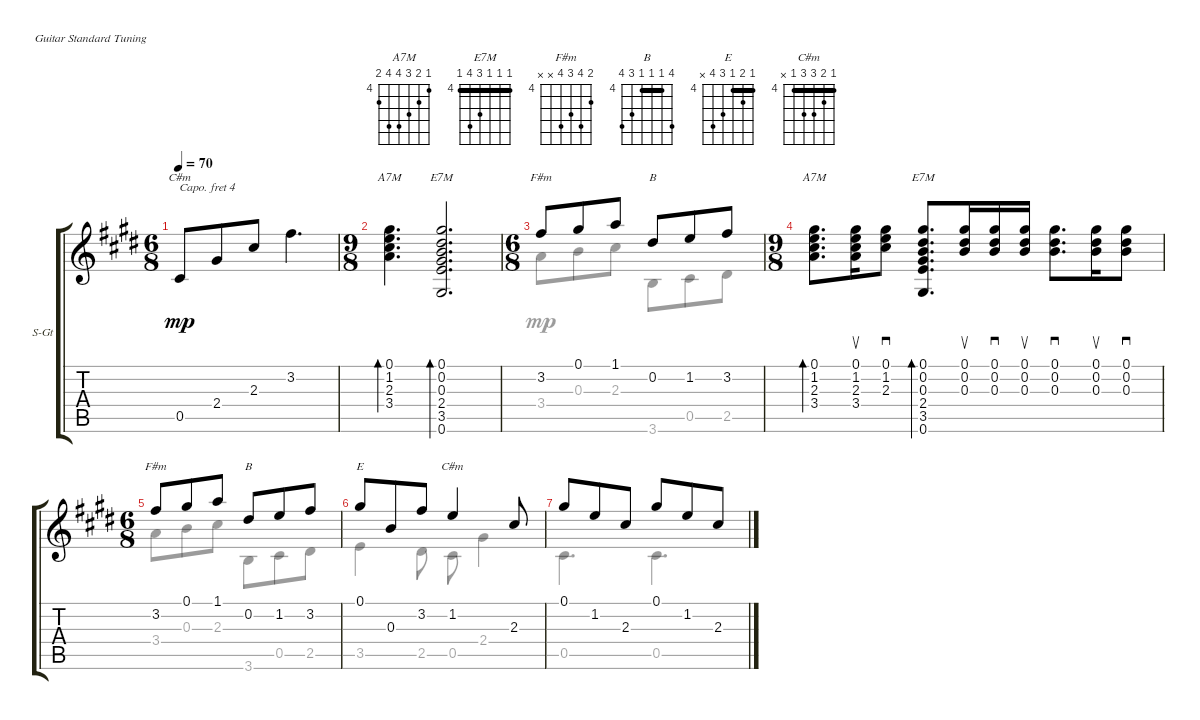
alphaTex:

\defaultSystemsLayout 4
\bracketExtendMode groupsimilarinstruments
\firstSystemTrackNameOrientation horizontal
\otherSystemsTrackNameOrientation horizontal
\track ("Steel Guitar" "S-Gt") {instrument acousticguitarsteel}
\staff {score tabs}
\capo 4
\tuning (E4 B3 G3 D3 A2 E2)
\chord ("A7M" 4 5 6 7 7 5) {firstfret 4}
\chord ("E7M" 4 4 4 6 7 4) {firstfret 4 barre (4 4 4)}
\chord ("F#m" 5 7 6 7 x x) {firstfret 4}
\chord ("B" 7 4 4 4 6 7) {firstfret 4 barre (4 4)}
\chord ("E" 4 5 4 6 7 x) {firstfret 4 barre 4}
\chord ("C#m" 4 5 6 6 4 x) {firstfret 4 barre 4}
\voice
\ts (6 8)
\tempo 70
\clef g2
\ks c#minor
0.5.8{ch "C#m" dy mp} 2.4.8 2.3.8 3.2.4{d} |
\ts (9 8)
(3.4 2.3 1.2 0.1).4{d bd 126 ch "A7M"} (0.6 3.5 2.4 0.3 0.2 0.1).2{d bd 126 ch "E7M"} |
\ts (6 8)
3.2.8{ch "F#m"} 0.1.8 1.1.8 0.2.8{ch "B"} 1.2.8 3.2.8 |
\ts (9 8)
(3.4 2.3 1.2 0.1).8{d bd 126 ch "A7M"} (0.1 1.2 2.3 3.4).16{su} (0.1 1.2 2.3).8{sd} (0.6 3.5 2.4 0.3 0.2 0.1).8{d bd 126 ch "E7M"} (0.1 0.2 0.3).16{su} (0.1 0.2 0.3).16{sd} (0.1 0.2 0.3).16{su} (0.1 0.2 0.3).8{d sd} (0.1 0.2 0.3).16{su} (0.1 0.2 0.3).8{sd} |
\ts (6 8)
3.2.8{ch "F#m"} 0.1.8 1.1.8 0.2.8{ch "B"} 1.2.8 3.2.8 |
0.1.8{ch "E"} 0.3.8 3.2.8 1.2.4{ch "C#m"} 2.3.8 |
0.1.8 1.2.8 2.3.8 0.1.8 1.2.8 2.3.8
\voice
\clef g2
\ottava regular
\simile none
\ks c#minor
|
|
3.4.8 0.3.8 2.3.8 3.6.8 0.5.8 2.5.8 |
|
3.4.8 0.3.8 2.3.8 3.6.8 0.5.8 2.5.8 |
3.5.4 2.5.8 0.5.8 2.4.4 |
0.5.4{d} 0.5.4{d}
